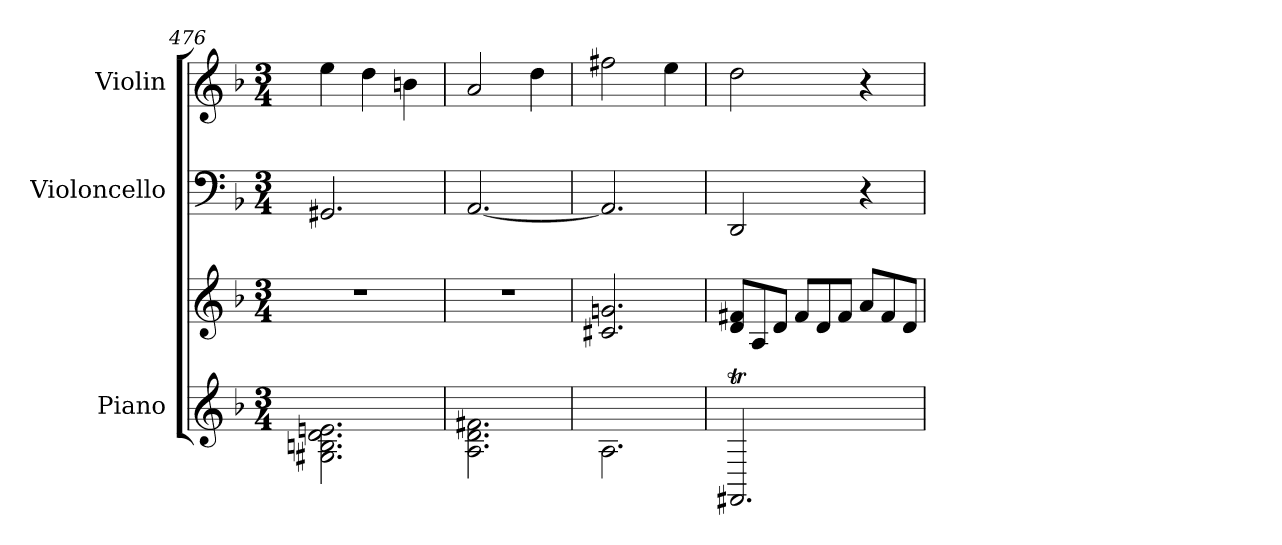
**kern	**kern	**kern	**kern
*part3	*part3	*part2	*part1
*staff4	*staff3	*staff2	*staff1
*I"Piano	*	*I"Violoncello	*I"Violin
*I'Pno	*	*I'Vc	*I'Vln
*clefG2	*clefG2	*clefF4	*clefG2
*k[b-]	*k[b-]	*k[b-]	*k[b-]
*M3/4	*M3/4	*M3/4	*M3/4
=476	=476	=476	=476
2.G#X\ 2.Bn\ 2.d\ 2.en\	2.r	2.GG#X/	4ee\
.	.	.	4dd\
.	.	.	4bn\
=477	=477	=477	=477
2.A\ 2.d\ 2.f#X\	2.r	[2.AA/	2a/
.	.	.	4dd\
=478	=478	=478	=478
2.A\	2.c#X/ 2.gn/	2.AA/]	2ff#X\
.	.	.	4ee\
=479	=479	=479	=479
*	*Xtuplet	*	*
2.FF#Xt/	12d/ 12f#X/L	2DD/	2dd\
.	12A/	.	.
.	12d/J	.	.
.	12f#/L	.	.
.	12d/	.	.
.	12f#/J	.	.
.	12a/L	4r	4r
.	12f#/	.	.
.	12d/J	.	.
=	=	=	=
*-	*-	*-	*-
